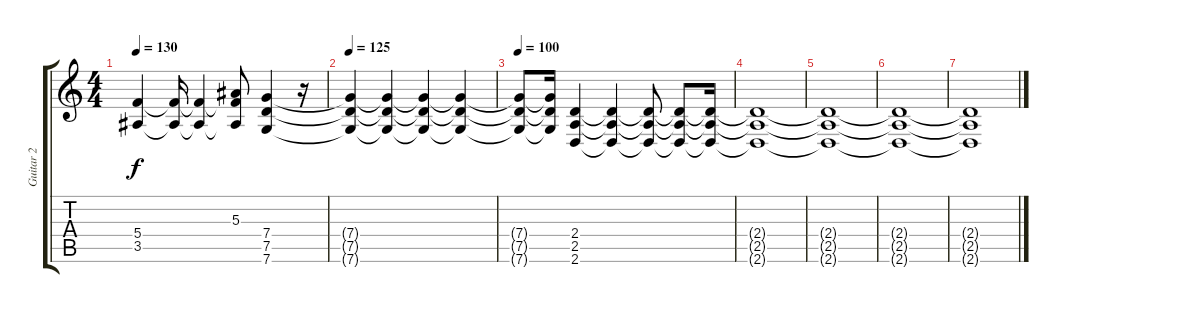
\track ("Guitar 2" "Guitar 2") {instrument distortionguitar}
\staff {score tabs}
\tuning (D4 A3 F3 C3 G2 C2) {hide}
\ts (4 4)
\tempo 130
\clef g2
\ks c
(5.4{t} 3.5{t}).4{dy f} (5.4{t} 3.5{t}).16 (5.4{t} 3.5{t}).4 (5.3{t} 5.4{t} 3.5{t}).8 (7.4 7.5 7.6).4 r.16 |
\tempo 125
(7.4{t} 7.5{t} 7.6{t}).4 (7.4{t} 7.5{t} 7.6{t}).4 (7.4{t} 7.5{t} 7.6{t}).4 (7.4{t} 7.5{t} 7.6{t}).4 |
\tempo 100
(7.4{t} 7.5{t} 7.6{t}).8 (7.4{t} 7.5{t} 7.6{t}).16 (2.4 2.5 2.6).4 (2.4{t} 2.5{t} 2.6{t}).4 (2.4{t} 2.5{t} 2.6{t}).8 (2.4{t} 2.5{t} 2.6{t}).8 (2.4{t} 2.5{t} 2.6{t}).16 |
(2.4{t} 2.5{t} 2.6{t}).1 |
(2.4{t} 2.5{t} 2.6{t}).1 |
(2.4{t} 2.5{t} 2.6{t}).1 |
(2.4{t} 2.5{t} 2.6{t}).1
